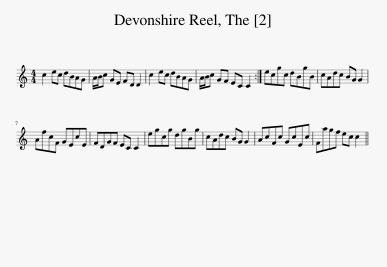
X:1
L:1/8
M:4/4
I:linebreak $
K:C
V:1 treble
V:1
 c2 ec dBAG | A/B/c GE FD D2 | c2 ec dBAG | A/B/c GF EC C2 :| ecgc dBgB | %5
 cAdc BG G2 |$ AfcF GEcE | FDGF EC C2 | egcg dgBg | cAdc BG G2 | %10
 AcFc GcEc | Fagf ec c2 || %12
